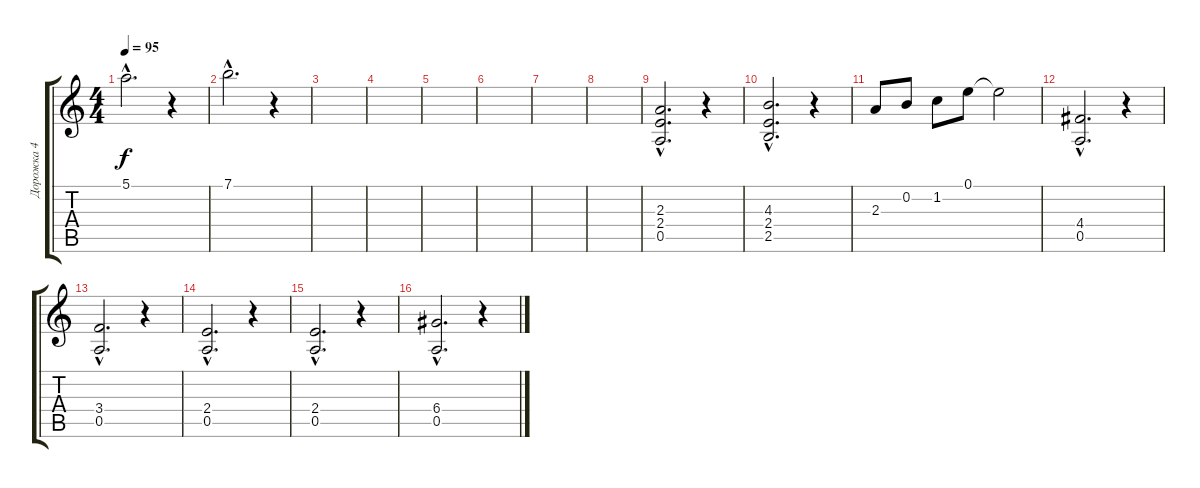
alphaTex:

\track ("Дорожка 4" "Дорожка 4") {instrument overdrivenguitar}
\staff {score tabs}
\tuning (E4 B3 G3 D3 A2 E2) {hide}
\ts (4 4)
\tempo 95
\clef g2
\ks c
5.1{hac}.2{d dy f} r.4 |
7.1{hac}.2{d} r.4 |
|
|
|
|
|
|
(2.3{hac} 2.4{hac} 0.5{hac}).2{d} r.4 |
(4.3{hac} 2.4{hac} 2.5{hac}).2{d} r.4 |
2.3.8 0.2.8 1.2.8 0.1.8 0.1{t}.2 |
(4.4{hac} 0.5{hac}).2{d} r.4 |
(3.4{hac} 0.5{hac}).2{d} r.4 |
(2.4{hac} 0.5{hac}).2{d} r.4 |
(2.4{hac} 0.5{hac}).2{d} r.4 |
(6.4{hac} 0.5{hac}).2{d} r.4
